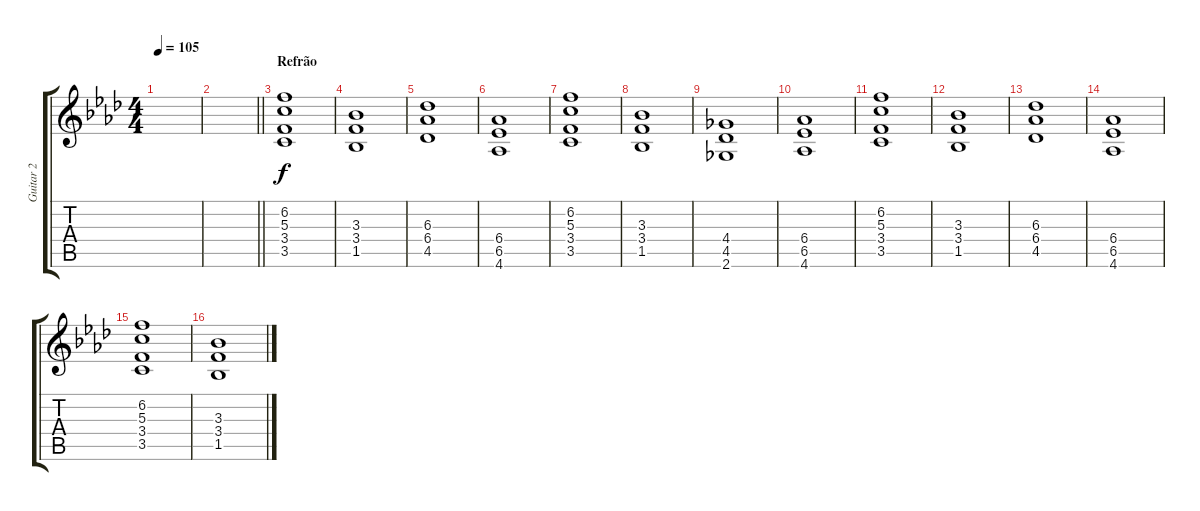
\track ("Guitar 2" "Guitar 2") {instrument distortionguitar}
\staff {score tabs}
\tuning (E4 B3 G3 D3 A2 E2) {hide}
\ts (4 4)
\tempo 105
\clef g2
\ks fminor
|
\barLineRight lightlight
|
\section ("" "Refrão")
(6.2 5.3 3.4 3.5).1 |
(3.3 3.4 1.5).1 |
(6.3 6.4 4.5).1 |
(6.4 6.5 4.6).1 |
(6.2 5.3 3.4 3.5).1 |
(3.3 3.4 1.5).1 |
(4.4 4.5 2.6).1 |
(6.4 6.5 4.6).1 |
(6.2 5.3 3.4 3.5).1 |
(3.3 3.4 1.5).1 |
(6.3 6.4 4.5).1 |
(6.4 6.5 4.6).1 |
(6.2 5.3 3.4 3.5).1 |
(3.3 3.4 1.5).1
